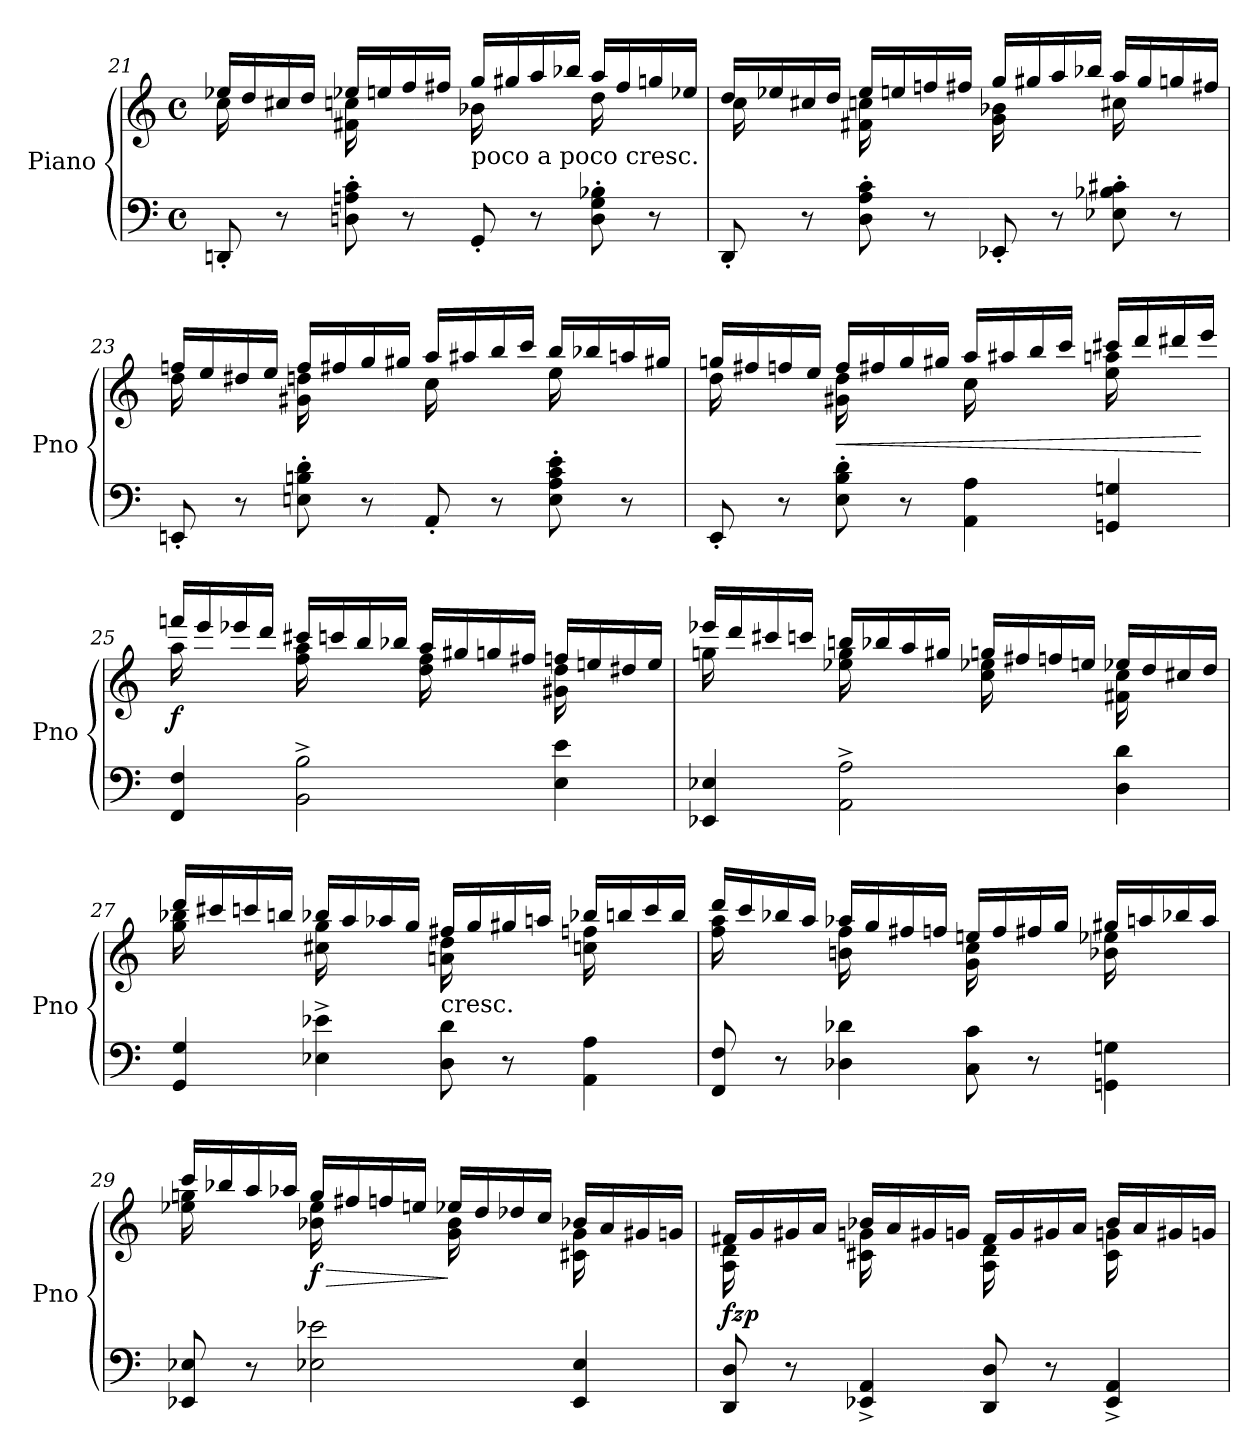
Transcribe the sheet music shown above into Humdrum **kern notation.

**kern	**kern	**dynam
*part1	*part1	*part1
*staff2	*staff1	*staff1/2
*I"Piano	*	*
*I'Pno	*	*
!!LO:PB:g=z
*clefF4	*clefG2	*
*k[]	*k[]	*
*C:	*C:	*
*M4/4	*M4/4	*
*met(c)	*met(c)	*
=21	=21	=21
*	*^	*
8DDn'/	16ee-X/LL	16cc\	.
.	16dd/	8.ryy	.
8r	16cc#X/	.	.
.	16dd/JJ	.	.
8Dn\' 8An\' 8c\'	16ee-X/LL	16f#X\ 16ccn\	.
.	16een/	8.ryy	.
8r	16ff/	.	.
.	16ff#X/JJ	.	.
!	!LO:TX:b:t=poco a poco cresc.	!	!
8GG'/	16gg/LL	16b-X\	.
.	16gg#X/	8.ryy	.
8r	16aa/	.	.
.	16bb-X/JJ	.	.
8D\' 8G\' 8B-X\'	16aa/LL	16dd\	.
.	16ff#/	8.ryy	.
8r	16ggn/	.	.
.	16ee-X/JJ	.	.
=22	=22	=22	=22
8DD'/	16dd/LL	16cc\	.
.	16ee-X/	8.ryy	.
8r	16cc#X/	.	.
.	16dd/JJ	.	.
8D\' 8A\' 8c\'	16ee-/LL	16f#X\ 16ccn\	.
.	16een/	8.ryy	.
8r	16ffn/	.	.
.	16ff#X/JJ	.	.
8EE-X'/	16gg/LL	16g\ 16b-X\	.
.	16gg#X/	8.ryy	.
8r	16aa/	.	.
.	16bb-X/JJ	.	.
8E-X\' 8B-X\' 8c#X\'	16aa/LL	16cc#X\	.
.	16gg#/	8.ryy	.
8r	16ggn/	.	.
.	16ff#X/JJ	.	.
!!LO:LB:g=z	!!
=23	=23	=23	=23
8EEn'/	16ffn/LL	16dd\	.
.	16ee/	8.ryy	.
8r	16dd#X/	.	.
.	16ee/JJ	.	.
8En\' 8Bn\' 8d\'	16ff/LL	16g#X\ 16ddn\	.
.	16ff#X/	8.ryy	.
8r	16gg/	.	.
.	16gg#X/JJ	.	.
8AA'/	16aa/LL	16cc\	.
.	16aa#X/	8.ryy	.
8r	16bb/	.	.
.	16ccc/JJ	.	.
8E\' 8A\' 8c\' 8e\'	16bb/LL	16ee\	.
.	16bb-X/	8.ryy	.
8r	16aan/	.	.
.	16gg#X/JJ	.	.
=24	=24	=24	=24
8EE'/	16ggn/LL	16dd\	.
.	16ff#X/	8.ryy	.
8r	16ffn/	.	.
.	16ee/JJ	.	.
!	!	!	!LO:HP:b
8E\' 8B\' 8d\'	16ff/LL	16g#X\ 16dd\	<
.	16ff#X/	8.ryy	.
8r	16gg/	.	.
.	16gg#X/JJ	.	.
4AA\ 4A\	16aa/LL	16cc\	.
.	16aa#X/	8.ryy	.
.	16bb/	.	.
.	16ccc/JJ	.	.
4GGn/ 4Gn/	16ccc#X/LL	16ee\ 16aan\	.
.	16ddd/	8.ryy	.
.	16ddd#X/	.	.
.	16eee/JJ	.	[
!!LO:LB:g=z	!!
=25	=25	=25	=25
!	!	!	!LO:DY:b
4FF/ 4F/	16fffn/LL	16aa\	f
.	16eee/	8.ryy	.
.	16eee-X/	.	.
.	16ddd/JJ	.	.
2BB\^ 2B\^	16ccc#X/LL	16ff\ 16aa\	.
.	16cccn/	8.ryy	.
.	16bb/	.	.
.	16bb-X/JJ	.	.
.	16aa/LL	16dd\ 16ff\	.
.	16gg#X/	8.ryy	.
.	16ggn/	.	.
.	16ff#X/JJ	.	.
4E\ 4e\	16ffn/LL	16g#X\ 16dd\	.
.	16een/	8.ryy	.
.	16dd#X/	.	.
.	16ee/JJ	.	.
=26	=26	=26	=26
4EE-X/ 4E-X/	16eee-X/LL	16ggn\	.
.	16ddd/	8.ryy	.
.	16ccc#X/	.	.
.	16cccn/JJ	.	.
2AA\^ 2A\^	16bbn/LL	16ee-X\ 16gg\	.
.	16bb-X/	8.ryy	.
.	16aa/	.	.
.	16gg#X/JJ	.	.
.	16ggn/LL	16cc\ 16ee-X\	.
.	16ff#X/	8.ryy	.
.	16ffn/	.	.
.	16een/JJ	.	.
4D\ 4d\	16ee-X/LL	16f#X\ 16cc\	.
.	16dd/	8.ryy	.
.	16cc#X/	.	.
.	16dd/JJ	.	.
!!LO:LB:g=z	!!
=27	=27	=27	=27
4GG/ 4G/	16ddd/LL	16gg\ 16bb-X\	.
.	16ccc#X/	8.ryy	.
.	16cccn/	.	.
.	16bbn/JJ	.	.
4E-X\^ 4e-X\^	16bb-X/LL	16cc#X\ 16gg\	.
.	16aa/	8.ryy	.
.	16aa-X/	.	.
.	16gg/JJ	.	.
!	!LO:TX:b:t=cresc.	!	!
8D\ 8d\	16ff#X/LL	16an\ 16dd\	.
.	16gg/	8.ryy	.
8r	16gg#X/	.	.
.	16aan/JJ	.	.
4AA\ 4A\	16bb-X/LL	16ccn\ 16ffn\	.
.	16bbn/	8.ryy	.
.	16ccc/	.	.
.	16bb/JJ	.	.
=28	=28	=28	=28
8FF/ 8F/	16ddd/LL	16ff\ 16aa\	.
.	16ccc/	8.ryy	.
8r	16bb-X/	.	.
.	16aa/JJ	.	.
4D-X\ 4d-X\	16aa-X/LL	16bn\ 16ff\	.
.	16gg/	8.ryy	.
.	16ff#X/	.	.
.	16ffn/JJ	.	.
8C\ 8c\	16een/LL	16g\ 16cc\	.
.	16ff/	8.ryy	.
8r	16ff#X/	.	.
.	16gg/JJ	.	.
4GGn\ 4Gn\	16gg#X/LL	16b-X\ 16ee-X\	.
.	16aan/	8.ryy	.
.	16bb-X/	.	.
.	16aa/JJ	.	.
!!LO:LB:g=z	!!
=29	=29	=29	=29
8EE-X/ 8E-X/	16ccc/LL	16ee-X\ 16ggn\	.
.	16bb-X/	8.ryy	.
8r	16aa/	.	.
.	16aa-X/JJ	.	.
!	!	!	!LO:HP:b
!	!	!	!LO:DY:n=1:b
2E-X\ 2e-X\	16gg/LL	16b-X\ 16ee-\	> f
.	16ff#X/	8.ryy	.
.	16ffn/	.	.
.	16een/JJ	.	.
.	16ee-X/LL	16g\ 16b-\	]
.	16dd/	8.ryy	.
.	16dd-X/	.	.
.	16cc/JJ	.	.
4EE-/ 4E-/	16b-X/LL	16c#X\ 16g\	.
.	16a/	8.ryy	.
.	16g#X/	.	.
.	16gn/JJ	.	.
=30	=30	=30	=30
!	!	!	!LO:DY:a=2
!	!	!	!LO:DY:n=1:b
8DD/ 8D/	16f#X/LL	16A\ 16d\	fz p
.	16g/	8.ryy	.
8r	16g#X/	.	.
.	16a/JJ	.	.
4EE-X/^ 4AA/^	16b-X/LL	16c#X\ 16gn\	.
.	16a/	8.ryy	.
.	16g#X/	.	.
.	16gn/JJ	.	.
8DD/ 8D/	16f#/LL	16A\ 16d\	.
.	16g/	8.ryy	.
8r	16g#X/	.	.
.	16a/JJ	.	.
4EE-/^ 4AA/^	16b-/LL	16c#\ 16gn\	.
.	16a/	8.ryy	.
.	16g#X/	.	.
.	16gn/JJ	.	.
*	*v	*v	*
=	=	=
*-	*-	*-
